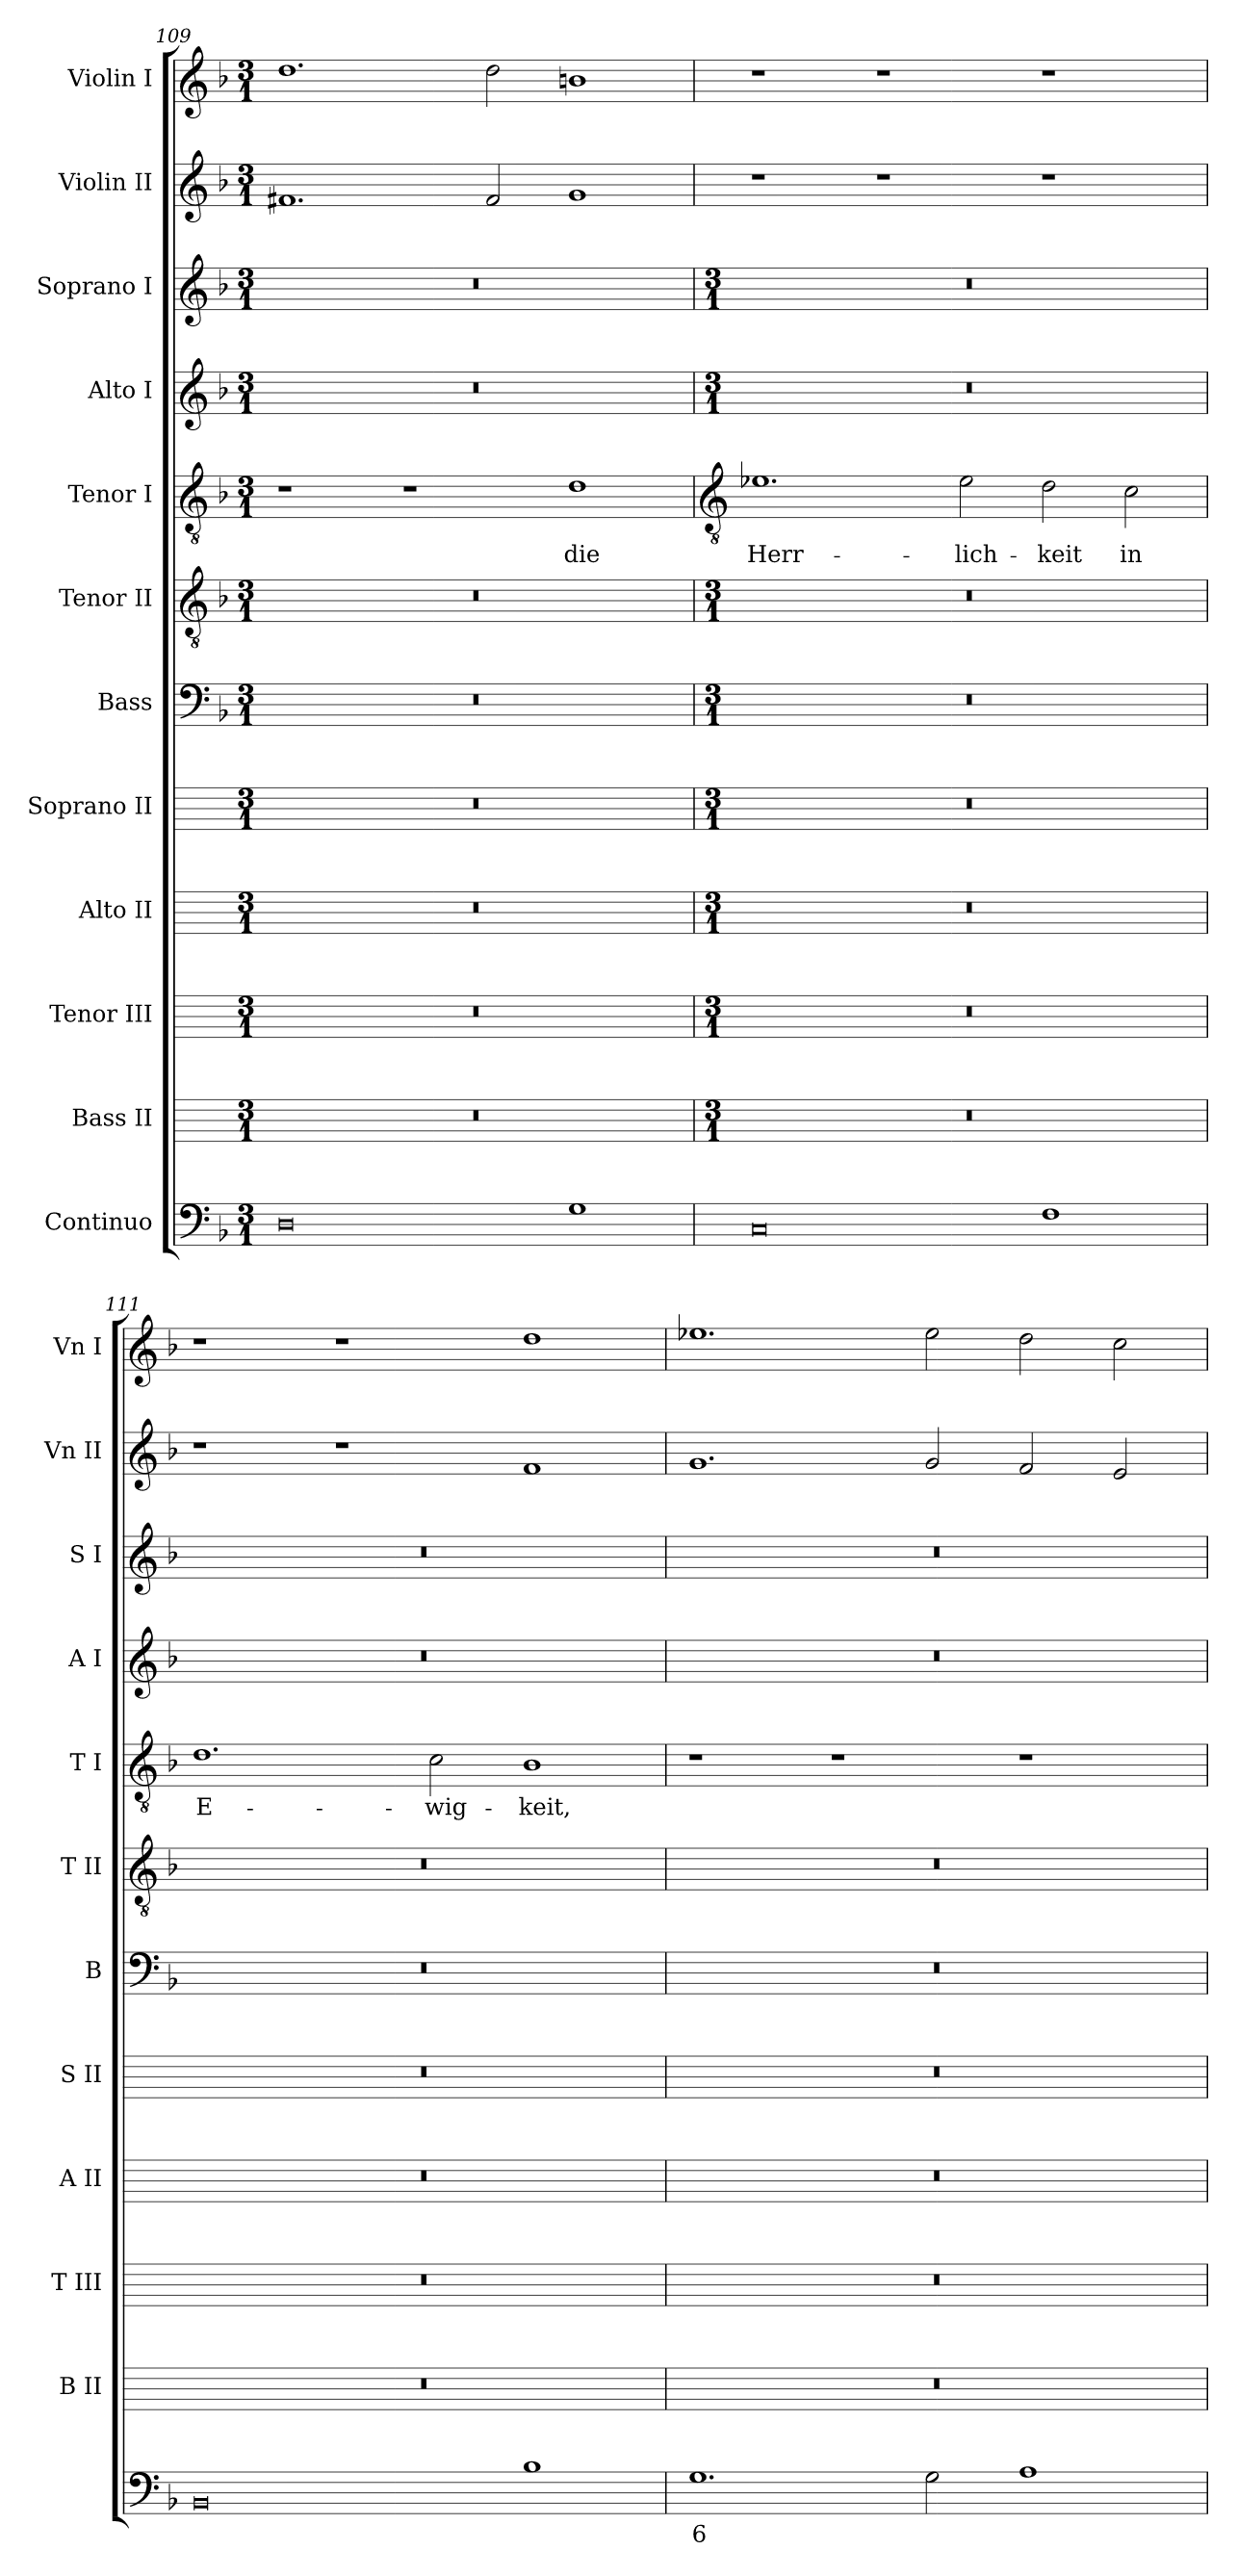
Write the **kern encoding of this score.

**kern	**text	**kern	**kern	**kern	**kern	**kern	**kern	**kern	**text	**kern	**kern	**kern	**kern
*part12	*part12	*part11	*part10	*part9	*part8	*part7	*part6	*part5	*part5	*part4	*part3	*part2	*part1
*staff12	*staff12	*staff11	*staff10	*staff9	*staff8	*staff7	*staff6	*staff5	*staff5	*staff4	*staff3	*staff2	*staff1
*I"Continuo	*	*I"Bass II	*I"Tenor III	*I"Alto II	*I"Soprano II	*I"Bass	*I"Tenor II	*I"Tenor I	*	*I"Alto I	*I"Soprano I	*I"Violin II	*I"Violin I
*	*	*I'B II	*I'T III	*I'A II	*I'S II	*I'B	*I'T II	*I'T I	*	*I'A I	*I'S I	*I'Vn II	*I'Vn I
*clefF4	*	*	*	*	*	*clefF4	*clefGv2	*clefGv2	*	*clefG2	*clefG2	*clefG2	*clefG2
*	*	*ITrd4c7	*ITrd4c7	*ITrd4c7	*ITrd4c7	*	*	*	*	*	*	*	*
*k[b-]	*	*	*	*	*	*k[b-]	*k[b-]	*k[b-]	*	*k[b-]	*k[b-]	*k[b-]	*k[b-]
*F:	*	*	*	*	*	*F:	*F:	*F:	*	*F:	*F:	*F:	*F:
*M3/1	*	*M3/1	*M3/1	*M3/1	*M3/1	*M3/1	*M3/1	*M3/1	*	*M3/1	*M3/1	*M3/1	*M3/1
=109	=109	=109	=109	=109	=109	=109	=109	=109	=109	=109	=109	=109	=109
0D	.	0.r	0.r	0.r	0.r	0.r	0.r	1r	.	0.r	0.r	1.f#X	1.dd
.	.	.	.	.	.	.	.	1r	.	.	.	.	.
.	.	.	.	.	.	.	.	.	.	.	.	2f#	2dd
!	!	!	!	!	!	!	!	!	!LO:LY:b	!	!	!	!
1G	.	.	.	.	.	.	.	1d	die	.	.	1g	1bn
!!LO:LB:g=z
=110	=110	=110	=110	=110	=110	=110	=110	=110	=110	=110	=110	=110	=110
*	*	*	*	*	*	*	*	*clefGv2	*	*	*	*	*
*	*	*M3/1	*M3/1	*M3/1	*M3/1	*M3/1	*M3/1	*	*	*M3/1	*M3/1	*	*
!	!	!	!	!	!	!	!	!	!LO:LY:b	!	!	!	!
0C	.	0.r	0.r	0.r	0.r	0.r	0.r	1.e-X	Herr-	0.r	0.r	1r	1r
.	.	.	.	.	.	.	.	.	.	.	.	1r	1r
!	!	!	!	!	!	!	!	!	!LO:LY:b	!	!	!	!
.	.	.	.	.	.	.	.	2e-	-lich-	.	.	.	.
!	!	!	!	!	!	!	!	!	!LO:LY:b	!	!	!	!
1F	.	.	.	.	.	.	.	2d	-keit	.	.	1r	1r
!	!	!	!	!	!	!	!	!	!LO:LY:b	!	!	!	!
.	.	.	.	.	.	.	.	2c	in	.	.	.	.
=111	=111	=111	=111	=111	=111	=111	=111	=111	=111	=111	=111	=111	=111
!	!	!	!	!	!	!	!	!	!LO:LY:b	!	!	!	!
0BB-	.	0.r	0.r	0.r	0.r	0.r	0.r	1.d	E-	0.r	0.r	1r	1r
.	.	.	.	.	.	.	.	.	.	.	.	1r	1r
!	!	!	!	!	!	!	!	!	!LO:LY:b	!	!	!	!
.	.	.	.	.	.	.	.	2c	-wig-	.	.	.	.
!	!	!	!	!	!	!	!	!	!LO:LY:b	!	!	!	!
1B-	.	.	.	.	.	.	.	1B-	-keit,	.	.	1f	1dd
=112	=112	=112	=112	=112	=112	=112	=112	=112	=112	=112	=112	=112	=112
!	!LO:LY:b	!	!	!	!	!	!	!	!	!	!	!	!
1.G	6	0.r	0.r	0.r	0.r	0.r	0.r	1r	.	0.r	0.r	1.g	1.ee-X
.	.	.	.	.	.	.	.	1r	.	.	.	.	.
2G	.	.	.	.	.	.	.	.	.	.	.	2g	2ee-
1A	.	.	.	.	.	.	.	1r	.	.	.	2f	2dd
.	.	.	.	.	.	.	.	.	.	.	.	2e	2cc
=	=	=	=	=	=	=	=	=	=	=	=	=	=
*-	*-	*-	*-	*-	*-	*-	*-	*-	*-	*-	*-	*-	*-
